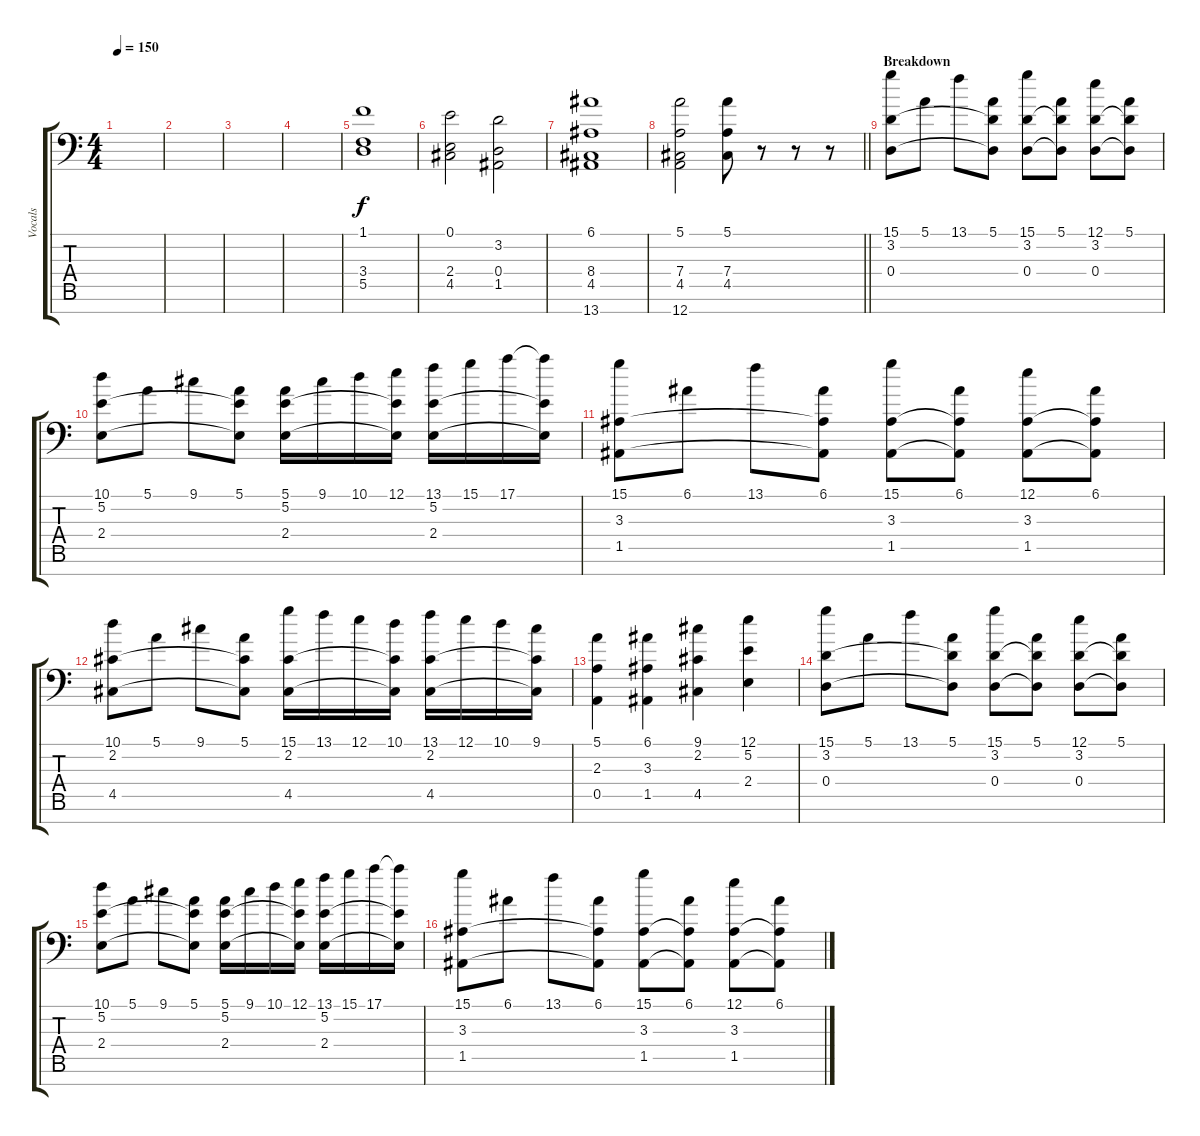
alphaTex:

\track ("Vocals" "Vocals") {instrument cello}
\staff {score tabs}
\tuning (E4 B3 G3 D3 A2 E2 A1) {hide}
\ts (4 4)
\tempo 150
\clef f4
\ks c
|
|
|
|
(1.1 3.4 5.5).1{volume 8 instrument acousticgrandpiano} |
(0.1 2.4 4.5).2 (3.2 0.4 1.5).2 |
(6.1 8.4 4.5 13.7).1 |
\barLineRight lightlight
(5.1 7.4 4.5 12.7).2 (5.1 7.4 4.5).8 r.8 r.8 r.8 |
\section ("" "Breakdown")
(15.1 3.2 0.4).8{instrument acousticgrandpiano} 5.1.8 13.1.8 (5.1 3.2{t} 0.4{t}).8 (15.1 3.2 0.4).8 (5.1 3.2{t} 0.4{t}).8 (12.1 3.2 0.4).8 (5.1 3.2{t} 0.4{t}).8 |
(10.1 5.2 2.4).8 5.1.8 9.1.8 (5.1 5.2{t} 2.4{t}).8 (5.1 5.2 2.4).16 9.1.16 10.1.16 (12.1 5.2{t} 2.4{t}).16 (13.1 5.2 2.4).16 15.1.16 17.1.16 (17.1{t} 5.2{t} 2.4{t}).16 |
(15.1 3.3 1.5).8 6.1.8 13.1.8 (6.1 3.3{t} 1.5{t}).8 (15.1 3.3 1.5).8 (6.1 3.3{t} 1.5{t}).8 (12.1 3.3 1.5).8 (6.1 3.3{t} 1.5{t}).8 |
(10.1 2.2 4.5).8 5.1.8 9.1.8 (5.1 2.2{t} 4.5{t}).8 (15.1 2.2 4.5).16 13.1.16 12.1.16 (10.1 2.2{t} 4.5{t}).16 (13.1 2.2 4.5).16 12.1.16 10.1.16 (9.1 2.2{t} 4.5{t}).16 |
(5.1 2.3 0.5).4 (6.1 3.3 1.5).4 (9.1 2.2 4.5).4 (12.1 5.2 2.4).4 |
(15.1 3.2 0.4).8{instrument acousticgrandpiano} 5.1.8 13.1.8 (5.1 3.2{t} 0.4{t}).8 (15.1 3.2 0.4).8 (5.1 3.2{t} 0.4{t}).8 (12.1 3.2 0.4).8 (5.1 3.2{t} 0.4{t}).8 |
(10.1 5.2 2.4).8 5.1.8 9.1.8 (5.1 5.2{t} 2.4{t}).8 (5.1 5.2 2.4).16 9.1.16 10.1.16 (12.1 5.2{t} 2.4{t}).16 (13.1 5.2 2.4).16 15.1.16 17.1.16 (17.1{t} 5.2{t} 2.4{t}).16 |
(15.1 3.3 1.5).8 6.1.8 13.1.8 (6.1 3.3{t} 1.5{t}).8 (15.1 3.3 1.5).8 (6.1 3.3{t} 1.5{t}).8 (12.1 3.3 1.5).8 (6.1 3.3{t} 1.5{t}).8
